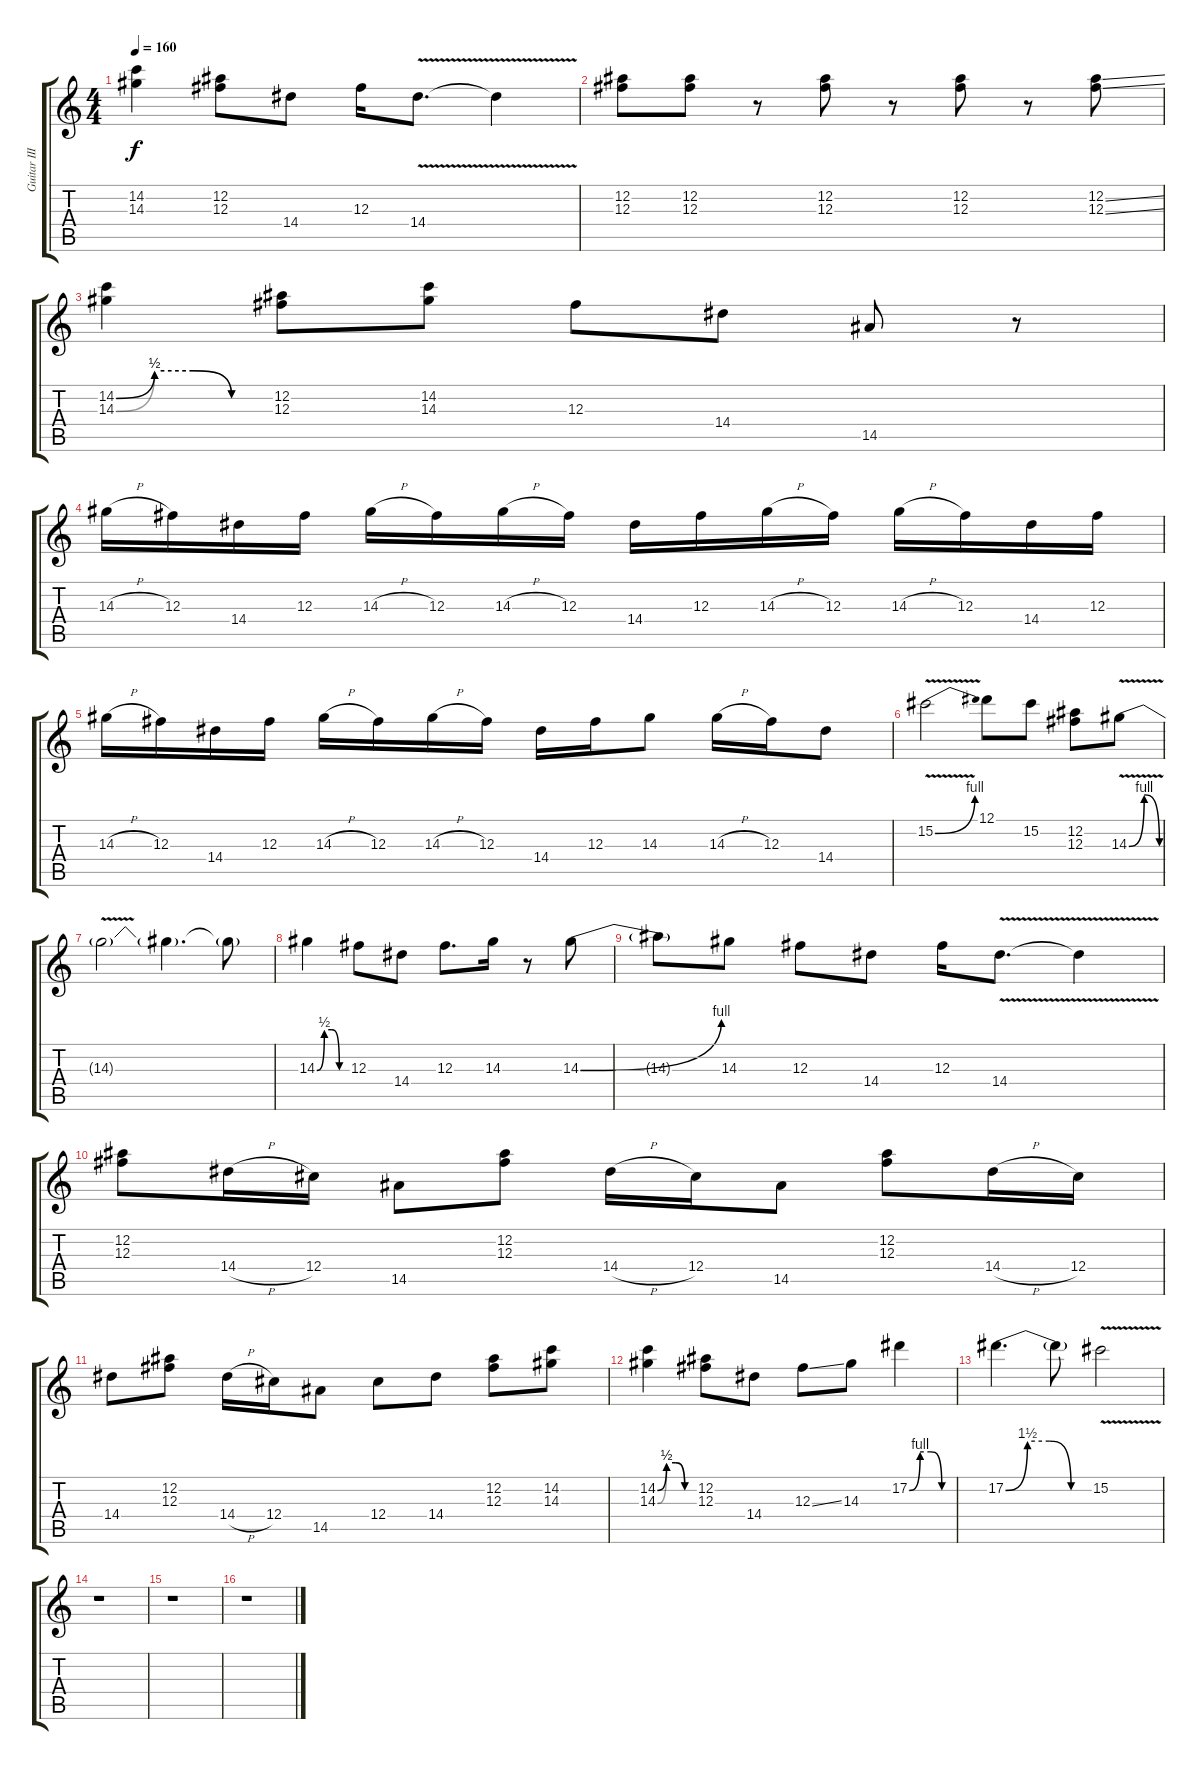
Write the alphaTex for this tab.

\track ("Guitar III" "Guitar III") {instrument distortionguitar}
\staff {score tabs}
\tuning (Eb4 Bb3 Gb3 Db3 Ab2 Eb2) {hide}
\ts (4 4)
\tempo 160
\clef g2
\ks c
(14.2{t} 14.3{t}).4{dy f} (12.2 12.3).8 14.4.8 12.3.16 14.4{v}.8{d} 14.4{t}.4 |
(12.2 12.3).8 (12.2 12.3).8 r.8 (12.2 12.3).8 r.8 (12.2 12.3).8 r.8 (12.2{ss} 12.3{ss}).8 |
(14.2{be (custom 0 0 15 2 30 2 45 0 60 0)} 14.3{be (custom 0 0 15 2 30 2 45 0 60 0)}).4 (12.2 12.3).8 (14.2 14.3).8 12.3.8 14.4.8 14.5.8 r.8 |
14.3{h}.16 12.3.16 14.4.16 12.3.16 14.3{h}.16 12.3.16 14.3{h}.16 12.3.16 14.4.16 12.3.16 14.3{h}.16 12.3.16 14.3{h}.16 12.3.16 14.4.16 12.3.16 |
14.3{h}.16 12.3.16 14.4.16 12.3.16 14.3{h}.16 12.3.16 14.3{h}.16 12.3.16 14.4.16 12.3.16 14.3.8 14.3{h}.16 12.3.16 14.4.8 |
15.2{be (bend 0 0 60 4) v}.2 12.1.8 15.2.8 (12.2 12.3).8 14.3{be (bendrelease 0 0 15 4 50 4 60 0) v}.8 |
14.3{t}.2 14.3{t}.4{d} 14.3{t}.8 |
14.3{be (custom 0 0 15 2 30 2 45 0 60 0)}.4 12.3.8 14.4.8 12.3.8{d} 14.3.16 r.8 14.3{be (bend 0 0 60 4)}.8 |
14.3{t}.8 14.3.8 12.3.8 14.4.8 12.3.16 14.4{v}.8{d} 14.4{t}.4 |
(12.2 12.3).8 14.4{h}.16 12.4.16 14.5.8 (12.2 12.3).8 14.4{h}.16 12.4.16 14.5.8 (12.2 12.3).8 14.4{h}.16 12.4.16 |
14.4.8 (12.2 12.3).8 14.4{h}.16 12.4.16 14.5.8 12.4.8 14.4.8 (12.2 12.3).8 (14.2 14.3).8 |
(14.2{be (custom 0 0 15 2 30 2 45 0 60 0)} 14.3{be (custom 0 0 15 2 30 2 45 0 60 0)}).4 (12.2 12.3).8 14.4.8 12.3{ss}.8 14.3.8 17.2{be (custom 0 0 15 4 30 4 45 0 60 0)}.4 |
17.2{be (custom 0 0 15 6 30 6 45 0 60 0)}.4{d} 17.2{t}.8 15.2{v}.2 |
r.1 |
r.1 |
r.1
